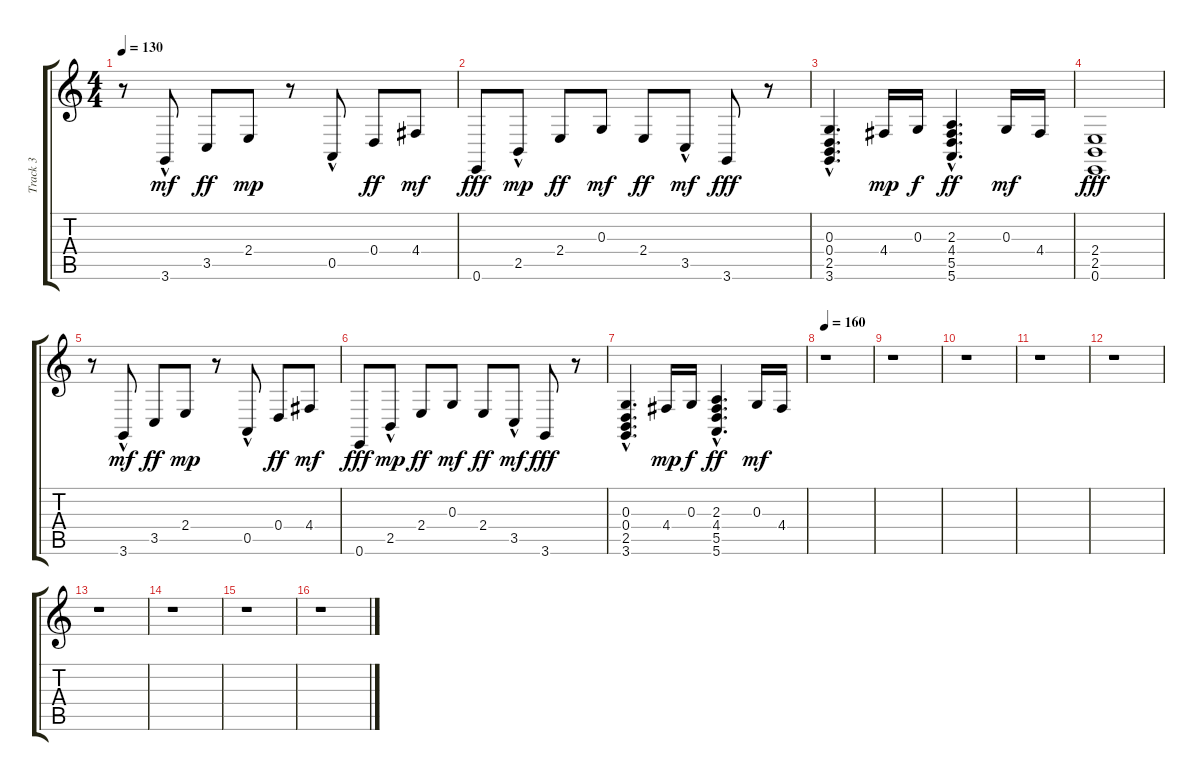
\track ("Track 3" "Track 3") {instrument brightacousticpiano}
\staff {score tabs}
\tuning (E4 B3 G3 D3 A2 E2) {hide}
\ts (4 4)
\tempo 130
\clef g2
\ks c
r.8{dy mf} 3.6{hac}.8 3.5.8{dy ff} 2.4.8{dy mp} r.8 0.5{hac}.8 0.4.8{dy ff} 4.4.8{dy mf} |
0.6.8{dy fff} 2.5{hac}.8{dy mp} 2.4.8{dy ff} 0.3.8{dy mf} 2.4.8{dy ff} 3.5{hac}.8{dy mf} 3.6.8{dy fff} r.8 |
(0.3{hac} 0.4{hac} 2.5{hac} 3.6{hac}).4{d} 4.4.16{dy mp} 0.3.16{dy f} (2.3{hac} 4.4{hac} 5.5{hac} 5.6{hac}).4{d dy ff} 0.3.16{dy mf} 4.4.16 |
(2.4 2.5 0.6).1{dy fff} |
r.8 3.6{hac}.8{dy mf} 3.5.8{dy ff} 2.4.8{dy mp} r.8 0.5{hac}.8 0.4.8{dy ff} 4.4.8{dy mf} |
0.6.8{dy fff} 2.5{hac}.8{dy mp} 2.4.8{dy ff} 0.3.8{dy mf} 2.4.8{dy ff} 3.5{hac}.8{dy mf} 3.6.8{dy fff} r.8 |
(0.3{hac} 0.4{hac} 2.5{hac} 3.6{hac}).4{d} 4.4.16{dy mp} 0.3.16{dy f} (2.3{hac} 4.4{hac} 5.5{hac} 5.6{hac}).4{d dy ff} 0.3.16{dy mf} 4.4.16 |
\tempo 160
r.1 |
r.1 |
r.1 |
r.1 |
r.1 |
r.1 |
r.1 |
r.1 |
r.1
